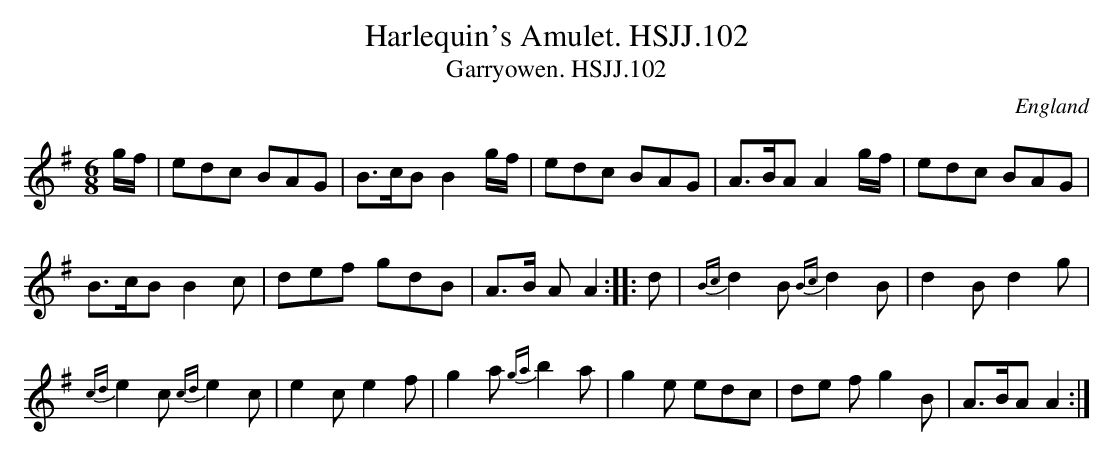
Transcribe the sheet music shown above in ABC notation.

X:1
T:Harlequin's Amulet. HSJJ.102
T:Garryowen. HSJJ.102
M:6/8
L:1/8
O:England
K:G
g/f/|edc BAG|B>cB B2g/f/|edc BAG|A>BAA2g/f/|edc BAG|!B>cBB2c|def gdB|A>B
A
A2:|
|:d|{Bc}d2B{Bc}d2-B|d2-Bd2g|!{cd}e2c{cd}e2c|e2ce2f|g2a{ga}b2a|g2e edc|de
f
g2B|A>BA A2:|]
